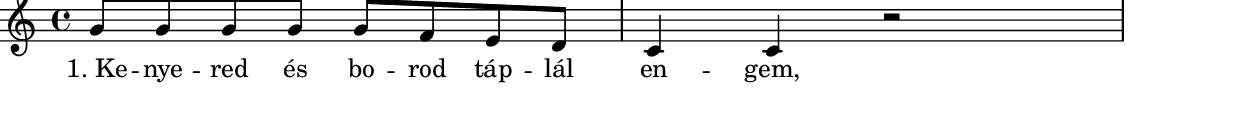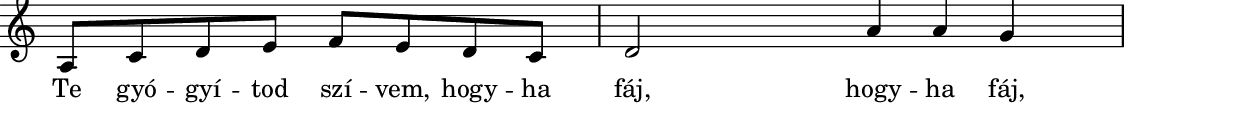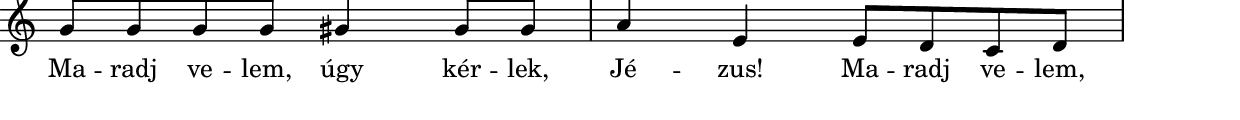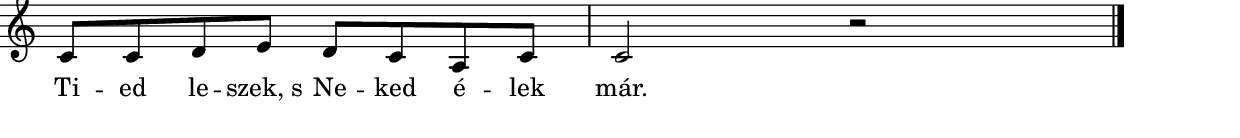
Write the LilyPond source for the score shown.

% MusicXML to Lilypond converter by Kovi

szovegAAA = \lyricmode {  "1. Ke" -- "nye" -- "red" "és" "bo" -- "rod" "táp" -- "lál" "en" -- "gem," "Te" "gyó" -- "gyí" -- "tod" "szí" -- "vem," "hogy" -- "ha" "fáj," "hogy" -- "ha" "fáj," "Ma" -- "radj" "ve" -- "lem," "úgy" "kér" -- "lek," "Jé" -- "zus!" "Ma" -- "radj" "ve" -- "lem," "Ti" -- "ed" "le" -- "szek, s" "Ne" -- "ked" "é" -- "lek" "már."  }

% Analyzing...
% 1 parts
% 1 Staff
% forceBassClefActive = 
melody = {
% 46 notes in the part
% 1 voices

\new Staff
\new Voice {
% 46 notes
% 8 mesaures

% Measure 1
\clef "treble"
\key c \major
\time 4/4 
g'8 g'8 g'8 g'8 g'8 f'8 e'8 d'8 
% Measure 2
c'4 c'4 r2 
% Measure 3
\break
a8 c'8 d'8 e'8 f'8 e'8 d'8 c'8 
% Measure 4
d'2 a'8 a'8 g'4 
% Measure 5
\break
g'8 g'8 g'8 g'8 gis'4 gis'8 gis'8 
% Measure 6
a'4 e'4 e'8 d'8 c'8 d'8 
% Measure 7
\break
c'8 c'8 d'8 e'8 d'8 c'8 a8 c'8 
% Measure 8
c'2 r2 \bar "|." 
} % voice
\addlyrics { \szovegAAA }

} % melody


harmonies = \chordmode {
% 17 chords
\germanChords
c4 s4 g4 s4 a4:m s4 c4 s4 f4 s4 d4:m s4 g4 s4 s4 g4:7 c4 s4 e4 s4 a4:m s4 c4 s4 f4 s4 g4 g4:7 c4 s4 g4
}

\include "../../definitions.ly"
